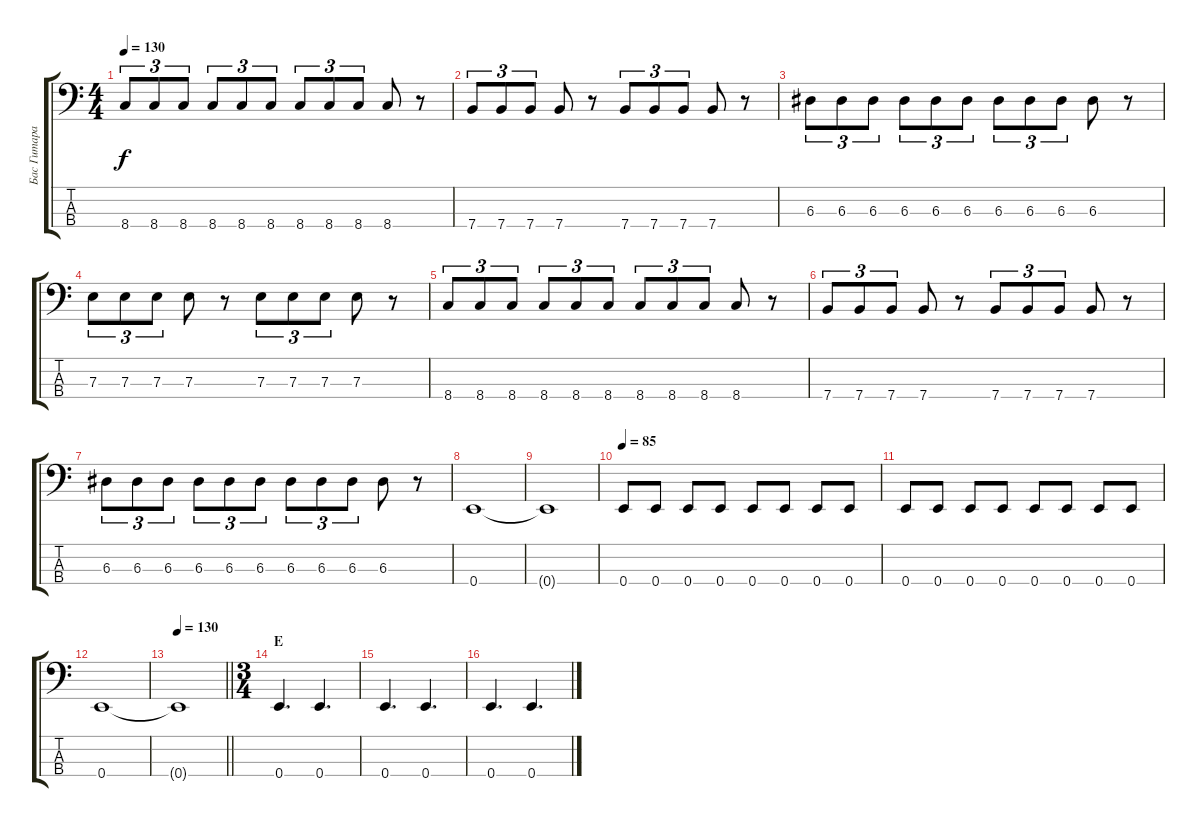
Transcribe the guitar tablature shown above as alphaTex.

\track ("Бас Гитара" "Бас Гитара") {instrument electricbassfinger}
\staff {score tabs}
\tuning (G2 D2 A1 E1) {hide}
\ts (4 4)
\tempo 130
\clef f4
\ks c
8.4.8{tu (3 2) dy f} 8.4.8{tu (3 2)} 8.4.8{tu (3 2)} 8.4.8{tu (3 2)} 8.4.8{tu (3 2)} 8.4.8{tu (3 2)} 8.4.8{tu (3 2)} 8.4.8{tu (3 2)} 8.4.8{tu (3 2)} 8.4.8 r.8 |
7.4.8{tu (3 2)} 7.4.8{tu (3 2)} 7.4.8{tu (3 2)} 7.4.8 r.8 7.4.8{tu (3 2)} 7.4.8{tu (3 2)} 7.4.8{tu (3 2)} 7.4.8 r.8 |
6.3.8{tu (3 2)} 6.3.8{tu (3 2)} 6.3.8{tu (3 2)} 6.3.8{tu (3 2)} 6.3.8{tu (3 2)} 6.3.8{tu (3 2)} 6.3.8{tu (3 2)} 6.3.8{tu (3 2)} 6.3.8{tu (3 2)} 6.3.8 r.8 |
7.3.8{tu (3 2)} 7.3.8{tu (3 2)} 7.3.8{tu (3 2)} 7.3.8 r.8 7.3.8{tu (3 2)} 7.3.8{tu (3 2)} 7.3.8{tu (3 2)} 7.3.8 r.8 |
8.4.8{tu (3 2)} 8.4.8{tu (3 2)} 8.4.8{tu (3 2)} 8.4.8{tu (3 2)} 8.4.8{tu (3 2)} 8.4.8{tu (3 2)} 8.4.8{tu (3 2)} 8.4.8{tu (3 2)} 8.4.8{tu (3 2)} 8.4.8 r.8 |
7.4.8{tu (3 2)} 7.4.8{tu (3 2)} 7.4.8{tu (3 2)} 7.4.8 r.8 7.4.8{tu (3 2)} 7.4.8{tu (3 2)} 7.4.8{tu (3 2)} 7.4.8 r.8 |
6.3.8{tu (3 2)} 6.3.8{tu (3 2)} 6.3.8{tu (3 2)} 6.3.8{tu (3 2)} 6.3.8{tu (3 2)} 6.3.8{tu (3 2)} 6.3.8{tu (3 2)} 6.3.8{tu (3 2)} 6.3.8{tu (3 2)} 6.3.8 r.8 |
0.4.1 |
0.4{t}.1 |
\tempo 85
0.4.8 0.4.8 0.4.8 0.4.8 0.4.8 0.4.8 0.4.8 0.4.8 |
0.4.8 0.4.8 0.4.8 0.4.8 0.4.8 0.4.8 0.4.8 0.4.8 |
0.4.1 |
\tempo 130
\barLineRight lightlight
0.4{t}.1 |
\ts (3 4)
\section ("" "E")
0.4.4{d} 0.4.4{d} |
0.4.4{d} 0.4.4{d} |
0.4.4{d} 0.4.4{d}
